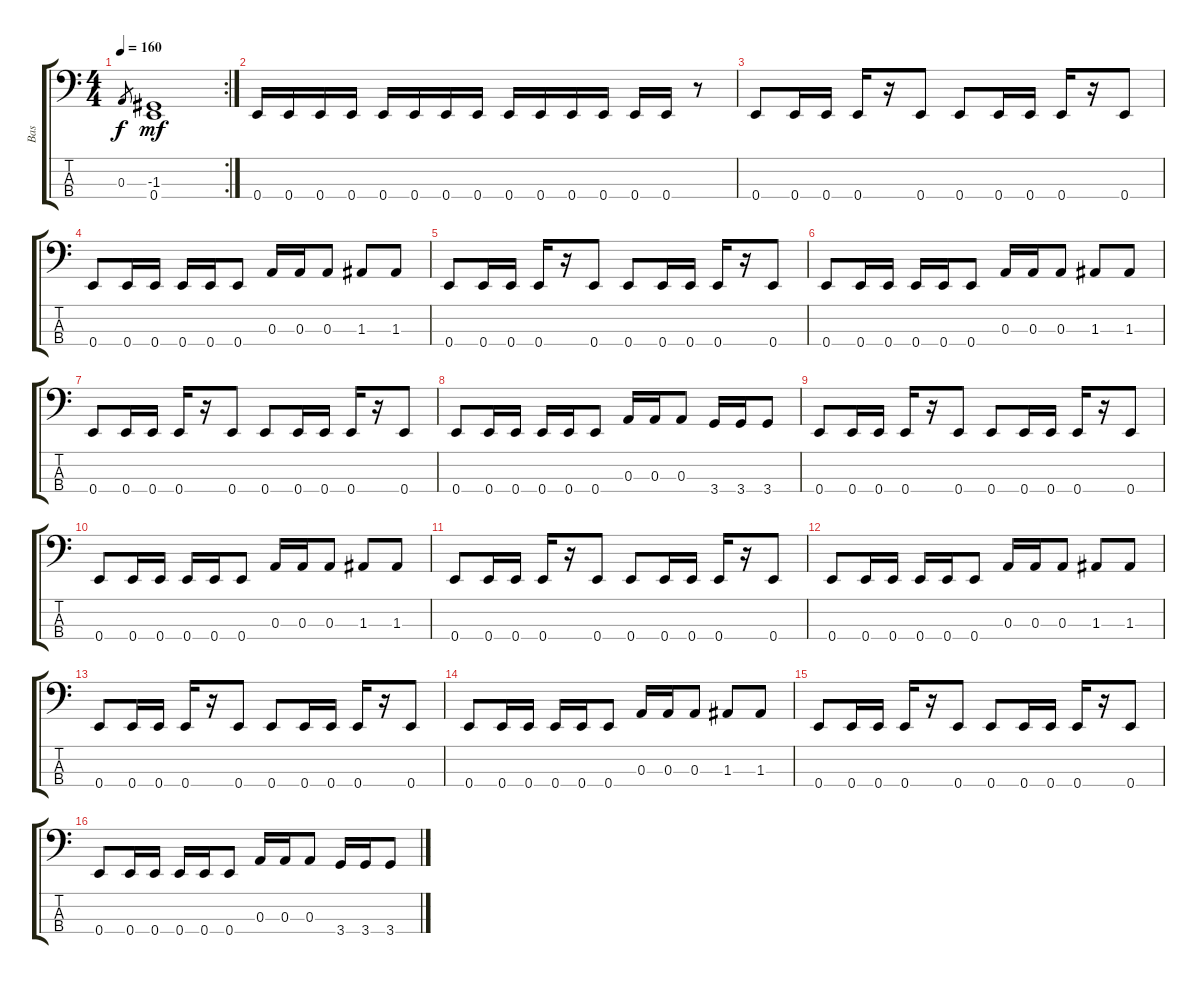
\track ("Bas" "Bas") {instrument electricbassfinger}
\staff {score tabs}
\tuning (G2 D2 A1 E1) {hide}
\rc 2
\ts (4 4)
\tempo 160
\clef f4
\ks c
0.3.8{gr dy f} (-1.3 0.4).1{dy mf} |
0.4.16 0.4.16 0.4.16 0.4.16 0.4.16 0.4.16 0.4.16 0.4.16 0.4.16 0.4.16 0.4.16 0.4.16 0.4.16 0.4.16 r.8 |
0.4.8 0.4.16 0.4.16 0.4.16 r.16 0.4.8 0.4.8 0.4.16 0.4.16 0.4.16 r.16 0.4.8 |
0.4.8 0.4.16 0.4.16 0.4.16 0.4.16 0.4.8 0.3.16 0.3.16 0.3.8 1.3.8 1.3.8 |
0.4.8 0.4.16 0.4.16 0.4.16 r.16 0.4.8 0.4.8 0.4.16 0.4.16 0.4.16 r.16 0.4.8 |
0.4.8 0.4.16 0.4.16 0.4.16 0.4.16 0.4.8 0.3.16 0.3.16 0.3.8 1.3.8 1.3.8 |
0.4.8 0.4.16 0.4.16 0.4.16 r.16 0.4.8 0.4.8 0.4.16 0.4.16 0.4.16 r.16 0.4.8 |
0.4.8 0.4.16 0.4.16 0.4.16 0.4.16 0.4.8 0.3.16 0.3.16 0.3.8 3.4.16 3.4.16 3.4.8 |
0.4.8 0.4.16 0.4.16 0.4.16 r.16 0.4.8 0.4.8 0.4.16 0.4.16 0.4.16 r.16 0.4.8 |
0.4.8 0.4.16 0.4.16 0.4.16 0.4.16 0.4.8 0.3.16 0.3.16 0.3.8 1.3.8 1.3.8 |
0.4.8 0.4.16 0.4.16 0.4.16 r.16 0.4.8 0.4.8 0.4.16 0.4.16 0.4.16 r.16 0.4.8 |
0.4.8 0.4.16 0.4.16 0.4.16 0.4.16 0.4.8 0.3.16 0.3.16 0.3.8 1.3.8 1.3.8 |
0.4.8 0.4.16 0.4.16 0.4.16 r.16 0.4.8 0.4.8 0.4.16 0.4.16 0.4.16 r.16 0.4.8 |
0.4.8 0.4.16 0.4.16 0.4.16 0.4.16 0.4.8 0.3.16 0.3.16 0.3.8 1.3.8 1.3.8 |
0.4.8 0.4.16 0.4.16 0.4.16 r.16 0.4.8 0.4.8 0.4.16 0.4.16 0.4.16 r.16 0.4.8 |
0.4.8 0.4.16 0.4.16 0.4.16 0.4.16 0.4.8 0.3.16 0.3.16 0.3.8 3.4.16 3.4.16 3.4.8
